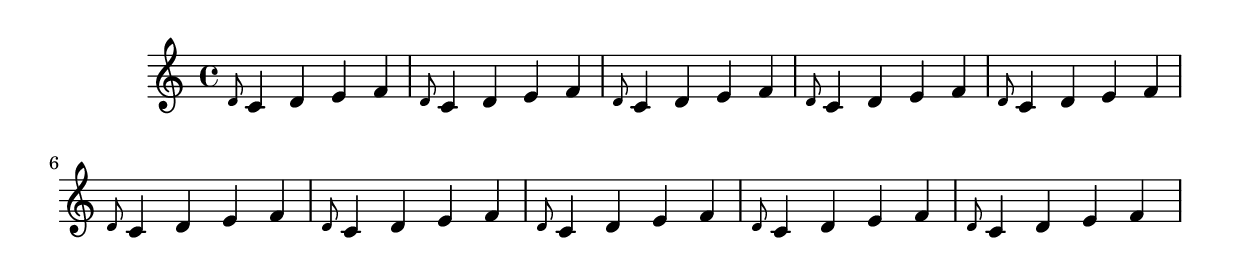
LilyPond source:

\version "2.4.0"
\header {
    texidoc = "When grace notes are entered with unfolded repeats,
line breaks take place before  grace  notes.
"
}
    

\score{
  \context Voice \relative c'{
    \repeat unfold  10 {\grace d8 c4 d e f}

  }
}

